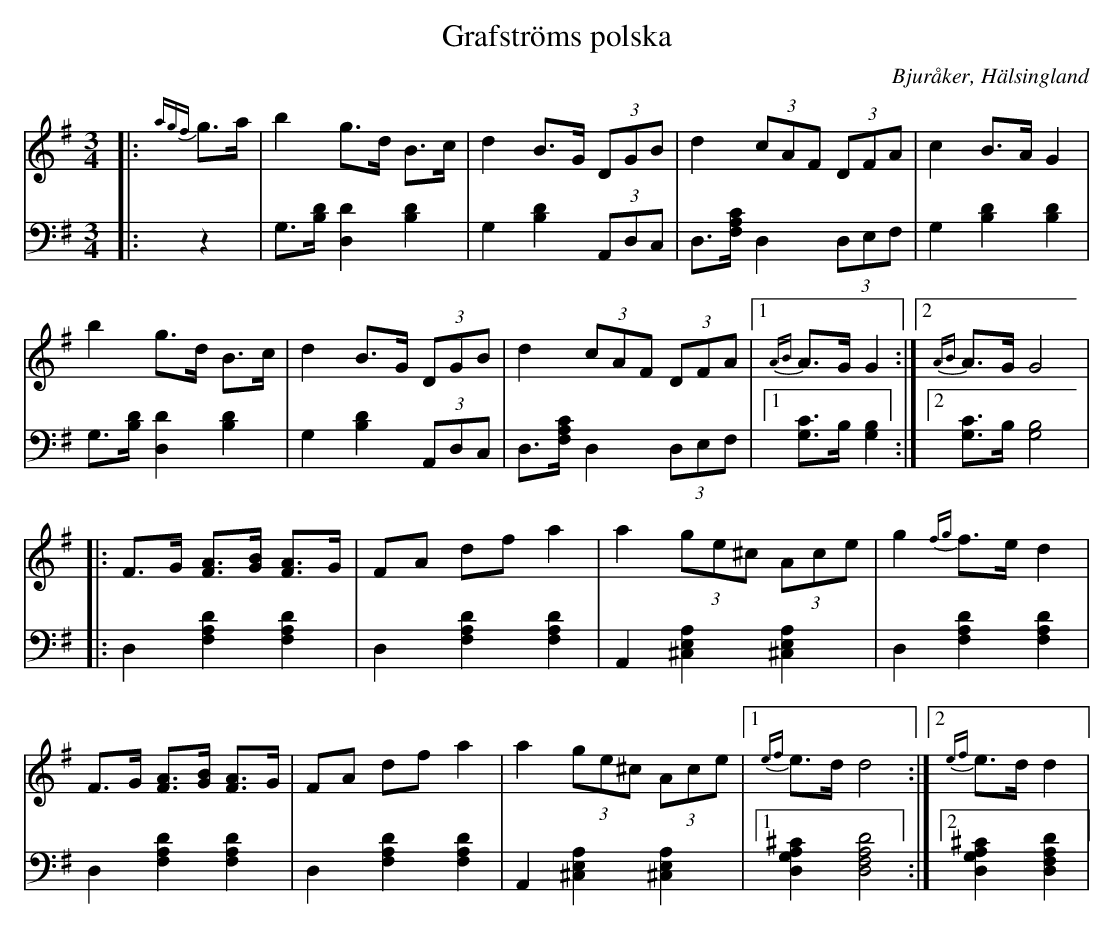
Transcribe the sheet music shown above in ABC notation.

X:1
T: Grafströms polska
O: Bjuråker, Hälsingland
M: 3/4
L: 1/8
K: G
V:1
V:2
V: 1
|:{agf}g>a|b2 g>d B>c|d2 B>G (3DGB|d2 (3cAF (3DFA|c2 B>A G2|
b2 g>d B>c|d2 B>G (3DGB|d2 (3cAF (3DFA|1 {AB}A>G G2:|2 {AB}A>G G4|
|:F>G [FA]>[GB] [FA]>G |FA df a2 |a2 (3ge^c (3Ace |g2 {fg}f>e d2 |
F>G [FA]>[GB] [FA]>G |FA df a2 |a2 (3ge^c (3Ace |1 {ef}e>d d4:|2 {ef}e>d d2|
V:2 clef=bass
|:z2 | G,>[B,D] [D,2D2] [B,2D2]| G,2 [B,2D2] (3A,,D,C,|D,>[F,A,C] D,2 (3D,E,F,| G,2 [B,2D2] [B,2D2]|
G,>[B,D] [D,2D2] [B,2D2]| G,2 [B,2D2] (3A,,D,C,|D,>[F,A,C] D,2 (3D,E,F,|1 [G,C]>B, [G,2B,2]:|2 [G,C]>B, [G,4B,4]|
|:D,2 [F,2A,2D2] [F,2A,2D2]|D,2 [F,2A,2D2] [F,2A,2D2]| A,,2 [^C,2E,2A,2] [^C,2E,2A,2]|D,2 [F,2A,2D2] [F,2A,2D2] |
D,2 [F,2A,2D2] [F,2A,2D2] | D,2 [F,2A,2D2] [F,2A,2D2] | A,,2 [^C,2E,2A,2] [^C,2E,2A,2]|1 [D,2G,2A,2^C2] [D,4F,4A,4D4]:|2 [D,2G,2A,2^C2] [D,2F,2A,2D2]|
